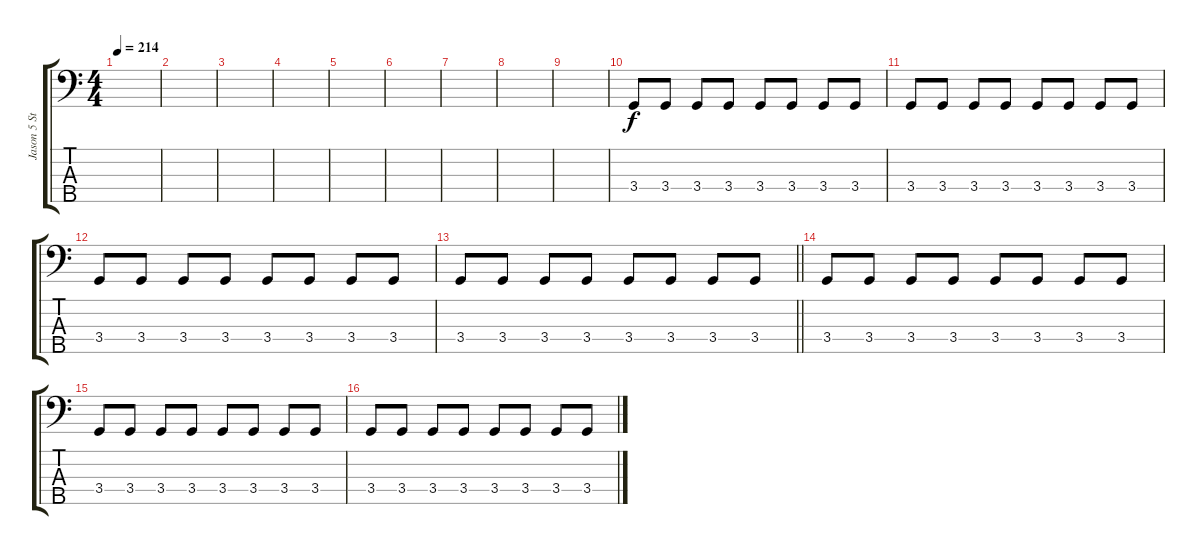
\track ("Jason 5 String" "Jason 5 St") {instrument electricbassfinger}
\staff {score tabs}
\tuning (G2 D2 A1 E1 B0) {hide}
\ts (4 4)
\tempo 214
\clef f4
\ks c
|
|
|
|
|
|
|
|
|
3.4.8 3.4.8 3.4.8 3.4.8 3.4.8 3.4.8 3.4.8 3.4.8 |
3.4.8 3.4.8 3.4.8 3.4.8 3.4.8 3.4.8 3.4.8 3.4.8 |
3.4.8 3.4.8 3.4.8 3.4.8 3.4.8 3.4.8 3.4.8 3.4.8 |
\barLineRight lightlight
3.4.8 3.4.8 3.4.8 3.4.8 3.4.8 3.4.8 3.4.8 3.4.8 |
3.4.8 3.4.8 3.4.8 3.4.8 3.4.8 3.4.8 3.4.8 3.4.8 |
3.4.8 3.4.8 3.4.8 3.4.8 3.4.8 3.4.8 3.4.8 3.4.8 |
3.4.8 3.4.8 3.4.8 3.4.8 3.4.8 3.4.8 3.4.8 3.4.8
